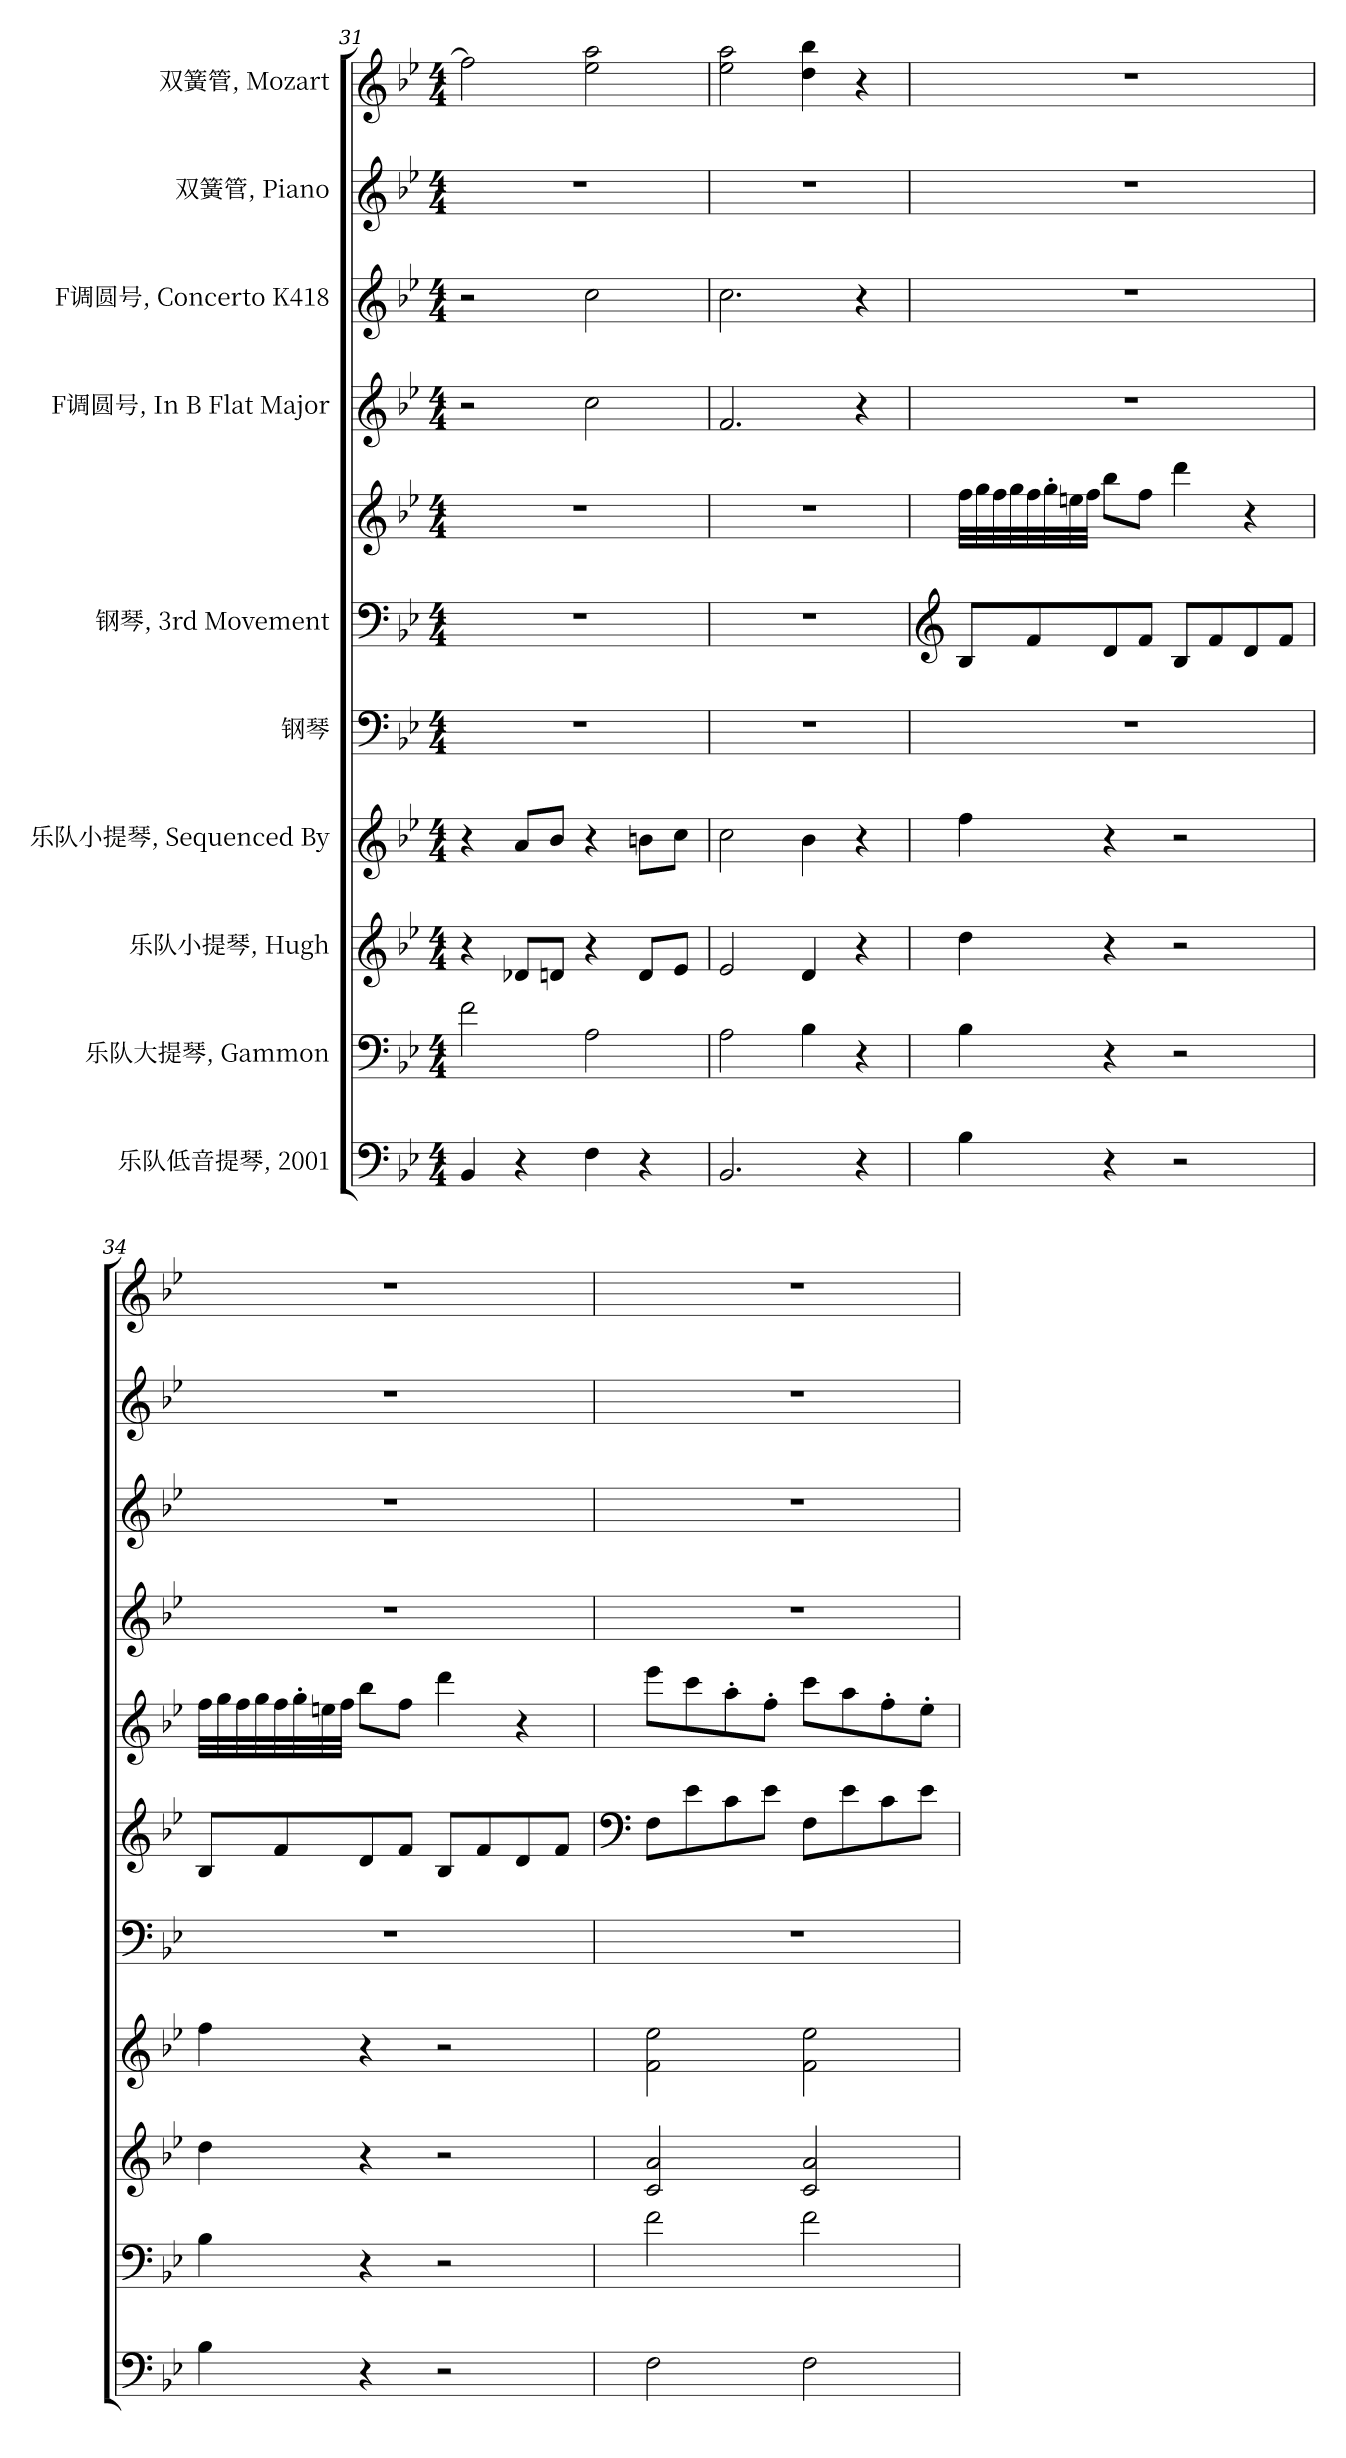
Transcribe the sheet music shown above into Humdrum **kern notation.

**kern	**kern	**kern	**kern	**kern	**kern	**kern	**kern	**kern	**kern	**kern
*part10	*part9	*part8	*part7	*part6	*part5	*part5	*part4	*part3	*part2	*part1
*staff11	*staff10	*staff9	*staff8	*staff7	*staff6	*staff5	*staff4	*staff3	*staff2	*staff1
*I"乐队低音提琴, 2001	*I"乐队大提琴, Gammon	*I"乐队小提琴,  Hugh	*I"乐队小提琴, Sequenced By	*I"钢琴	*I"钢琴, 3rd Movement	*	*I"F调圆号, In B Flat Major	*I"F调圆号, Concerto K418	*I"双簧管,  Piano	*I"双簧管,  Mozart
*clefF4	*clefF4	*clefG2	*clefG2	*clefF4	*clefF4	*clefG2	*clefG2	*clefG2	*clefG2	*clefG2
*ITrd7c12	*	*	*	*	*	*	*ITrd4c7	*ITrd4c7	*	*
*k[b-e-]	*k[b-e-]	*k[b-e-]	*k[b-e-]	*k[b-e-]	*k[b-e-]	*k[b-e-]	*k[b-e-a-]	*k[b-e-a-]	*k[b-e-]	*k[b-e-]
*M4/4	*M4/4	*M4/4	*M4/4	*M4/4	*M4/4	*M4/4	*M4/4	*M4/4	*M4/4	*M4/4
=31	=31	=31	=31	=31	=31	=31	=31	=31	=31	=31
4BBB-/	2f\	4r	4r	1r	1r	1r	2r	2r	1r	2ff\]
4r	.	8d-X/L	8a/L	.	.	.	.	.	.	.
.	.	8dn/J	8b-/J	.	.	.	.	.	.	.
4FF\	2A\	4r	4r	.	.	.	2f\	2f\	.	2ee-\ 2aa\
4r	.	8d/L	8bn\L	.	.	.	.	.	.	.
.	.	8e-/J	8cc\J	.	.	.	.	.	.	.
=32	=32	=32	=32	=32	=32	=32	=32	=32	=32	=32
2.BBB-/	2A\	2e-/	2cc\	1r	1r	1r	2.B-/	2.f\	1r	2ee-\ 2aa\
.	4B-\	4d/	4b-\	.	.	.	.	.	.	4dd\ 4bb-\
4r	4r	4r	4r	.	.	.	4r	4r	.	4r
=33	=33	=33	=33	=33	=33	=33	=33	=33	=33	=33
*	*	*	*	*	*clefG2	*	*	*	*	*
4BB-\	4B-\	4dd\	4ff\	1r	8B-/L	32ff\LLL	1r	1r	1r	1r
.	.	.	.	.	.	32gg\	.	.	.	.
.	.	.	.	.	.	32ff\	.	.	.	.
.	.	.	.	.	.	32gg\	.	.	.	.
.	.	.	.	.	8f/	32ff\	.	.	.	.
.	.	.	.	.	.	32gg'\	.	.	.	.
.	.	.	.	.	.	32een\	.	.	.	.
.	.	.	.	.	.	32ff\JJJ	.	.	.	.
4r	4r	4r	4r	.	8d/	8bb-\L	.	.	.	.
.	.	.	.	.	8f/J	8ff\J	.	.	.	.
2r	2r	2r	2r	.	8B-/L	4ddd\	.	.	.	.
.	.	.	.	.	8f/	.	.	.	.	.
.	.	.	.	.	8d/	4r	.	.	.	.
.	.	.	.	.	8f/J	.	.	.	.	.
!!LO:PB:g=z
=34	=34	=34	=34	=34	=34	=34	=34	=34	=34	=34
4BB-\	4B-\	4dd\	4ff\	1r	8B-/L	32ff\LLL	1r	1r	1r	1r
.	.	.	.	.	.	32gg\	.	.	.	.
.	.	.	.	.	.	32ff\	.	.	.	.
.	.	.	.	.	.	32gg\	.	.	.	.
.	.	.	.	.	8f/	32ff\	.	.	.	.
.	.	.	.	.	.	32gg'\	.	.	.	.
.	.	.	.	.	.	32een\	.	.	.	.
.	.	.	.	.	.	32ff\JJJ	.	.	.	.
4r	4r	4r	4r	.	8d/	8bb-\L	.	.	.	.
.	.	.	.	.	8f/J	8ff\J	.	.	.	.
2r	2r	2r	2r	.	8B-/L	4ddd\	.	.	.	.
.	.	.	.	.	8f/	.	.	.	.	.
.	.	.	.	.	8d/	4r	.	.	.	.
.	.	.	.	.	8f/J	.	.	.	.	.
=35	=35	=35	=35	=35	=35	=35	=35	=35	=35	=35
*	*	*	*	*	*clefF4	*	*	*	*	*
2FF\	2f\	2c/ 2a/	2f\ 2ee-\	1r	8F\L	8eee-\L	1r	1r	1r	1r
.	.	.	.	.	8e-\	8ccc\	.	.	.	.
.	.	.	.	.	8c\	8aa'\	.	.	.	.
.	.	.	.	.	8e-\J	8ff'\J	.	.	.	.
2FF\	2f\	2c/ 2a/	2f\ 2ee-\	.	8F\L	8ccc\L	.	.	.	.
.	.	.	.	.	8e-\	8aa\	.	.	.	.
.	.	.	.	.	8c\	8ff'\	.	.	.	.
.	.	.	.	.	8e-\J	8ee-'\J	.	.	.	.
=	=	=	=	=	=	=	=	=	=	=
*-	*-	*-	*-	*-	*-	*-	*-	*-	*-	*-
